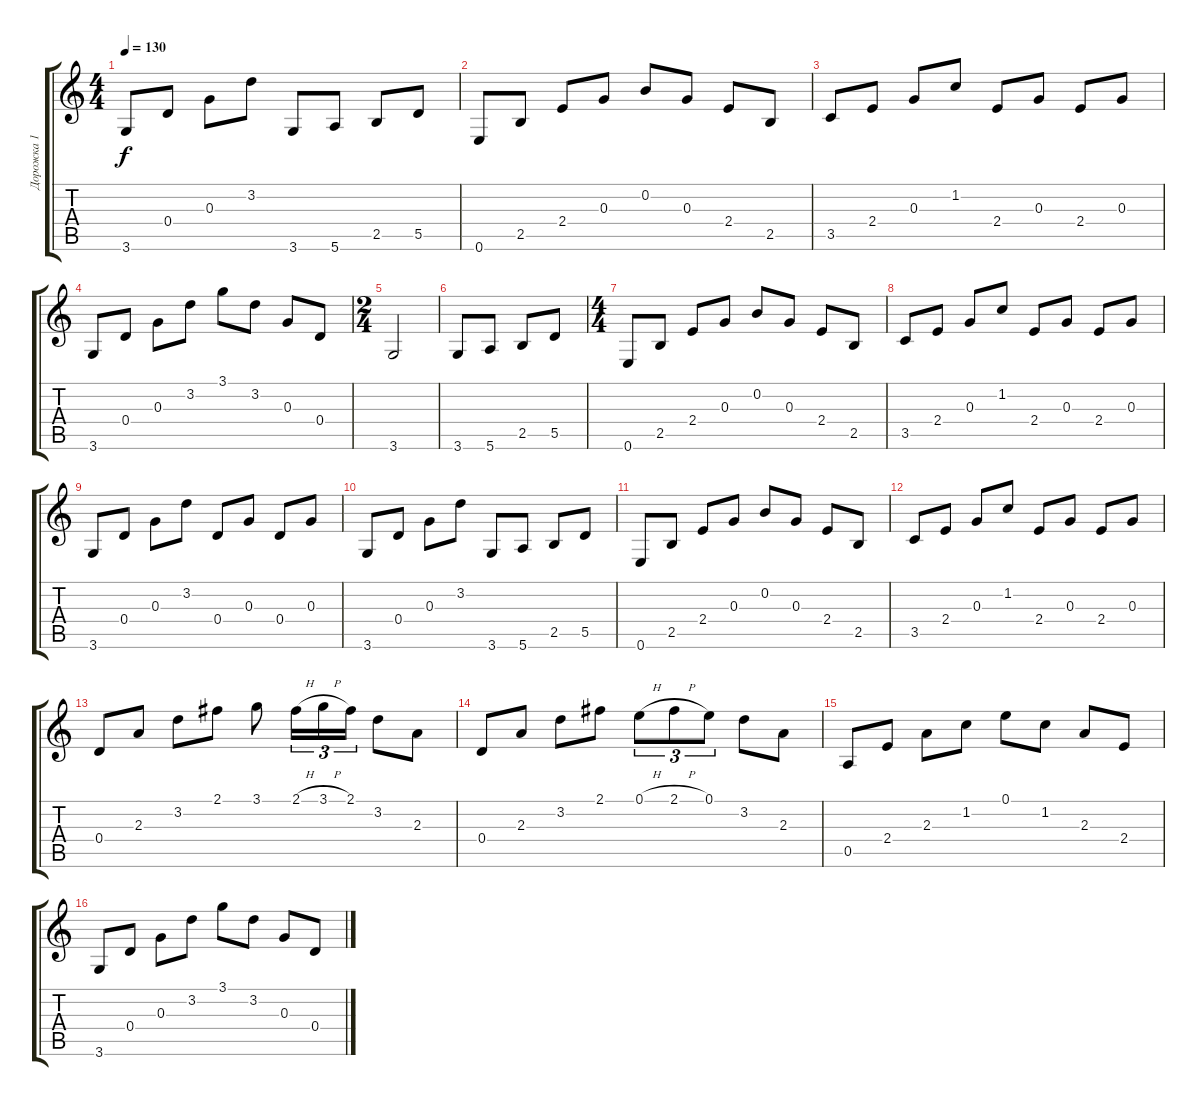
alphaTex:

\track ("Дорожка 1" "Дорожка 1") {instrument acousticguitarsteel}
\staff {score tabs}
\tuning (E4 B3 G3 D3 A2 E2) {hide}
\ts (4 4)
\tempo 130
\clef g2
\ks c
3.6.8{dy f} 0.4.8 0.3.8 3.2.8 3.6.8 5.6.8 2.5.8 5.5.8 |
0.6.8 2.5.8 2.4.8 0.3.8 0.2.8 0.3.8 2.4.8 2.5.8 |
3.5.8 2.4.8 0.3.8 1.2.8 2.4.8 0.3.8 2.4.8 0.3.8 |
3.6.8 0.4.8 0.3.8 3.2.8 3.1.8 3.2.8 0.3.8 0.4.8 |
\ts (2 4)
3.6.2 |
3.6.8 5.6.8 2.5.8 5.5.8 |
\ts (4 4)
0.6.8 2.5.8 2.4.8 0.3.8 0.2.8 0.3.8 2.4.8 2.5.8 |
3.5.8 2.4.8 0.3.8 1.2.8 2.4.8 0.3.8 2.4.8 0.3.8 |
3.6.8 0.4.8 0.3.8 3.2.8 0.4.8 0.3.8 0.4.8 0.3.8 |
3.6.8 0.4.8 0.3.8 3.2.8 3.6.8 5.6.8 2.5.8 5.5.8 |
0.6.8 2.5.8 2.4.8 0.3.8 0.2.8 0.3.8 2.4.8 2.5.8 |
3.5.8 2.4.8 0.3.8 1.2.8 2.4.8 0.3.8 2.4.8 0.3.8 |
0.4.8 2.3.8 3.2.8 2.1.8 3.1.8 2.1{h}.16{tu (3 2)} 3.1{h}.16{tu (3 2)} 2.1.16{tu (3 2)} 3.2.8 2.3.8 |
0.4.8 2.3.8 3.2.8 2.1.8 0.1{h}.8{tu (3 2)} 2.1{h}.8{tu (3 2)} 0.1.8{tu (3 2)} 3.2.8 2.3.8 |
0.5.8 2.4.8 2.3.8 1.2.8 0.1.8 1.2.8 2.3.8 2.4.8 |
3.6.8 0.4.8 0.3.8 3.2.8 3.1.8 3.2.8 0.3.8 0.4.8
